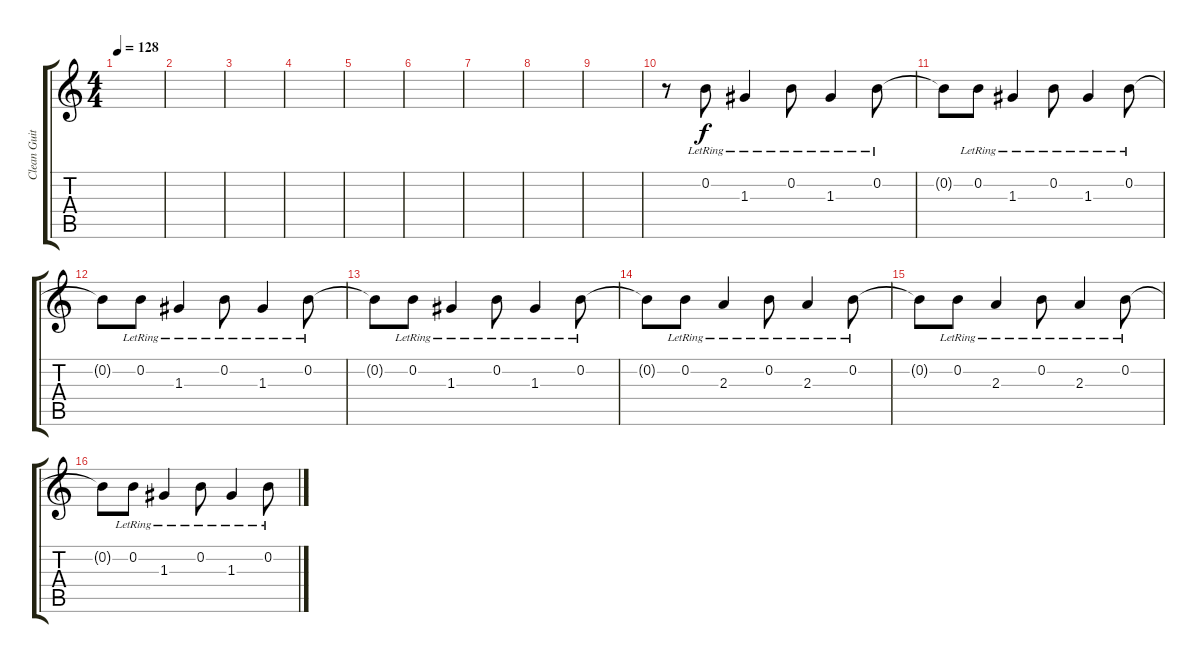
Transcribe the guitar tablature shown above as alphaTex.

\track ("Clean Guitar 2" "Clean Guit") {instrument electricguitarclean}
\staff {score tabs}
\tuning (E4 B3 G3 D3 A2 E2) {hide}
\ts (4 4)
\tempo 128
\clef g2
\ks c
|
|
|
|
|
|
|
|
|
r.8 0.2{lr}.8 1.3{lr}.4 0.2{lr}.8 1.3{lr}.4 0.2{lr}.8 |
0.2{t}.8 0.2{lr}.8 1.3{lr}.4 0.2{lr}.8 1.3{lr}.4 0.2{lr}.8 |
0.2{t}.8 0.2{lr}.8 1.3{lr}.4 0.2{lr}.8 1.3{lr}.4 0.2{lr}.8 |
0.2{t}.8 0.2{lr}.8 1.3{lr}.4 0.2{lr}.8 1.3{lr}.4 0.2{lr}.8 |
0.2{t}.8 0.2{lr}.8 2.3{lr}.4 0.2{lr}.8 2.3{lr}.4 0.2{lr}.8 |
0.2{t}.8 0.2{lr}.8 2.3{lr}.4 0.2{lr}.8 2.3{lr}.4 0.2{lr}.8 |
0.2{t}.8 0.2{lr}.8 1.3{lr}.4 0.2{lr}.8 1.3{lr}.4 0.2{lr}.8
